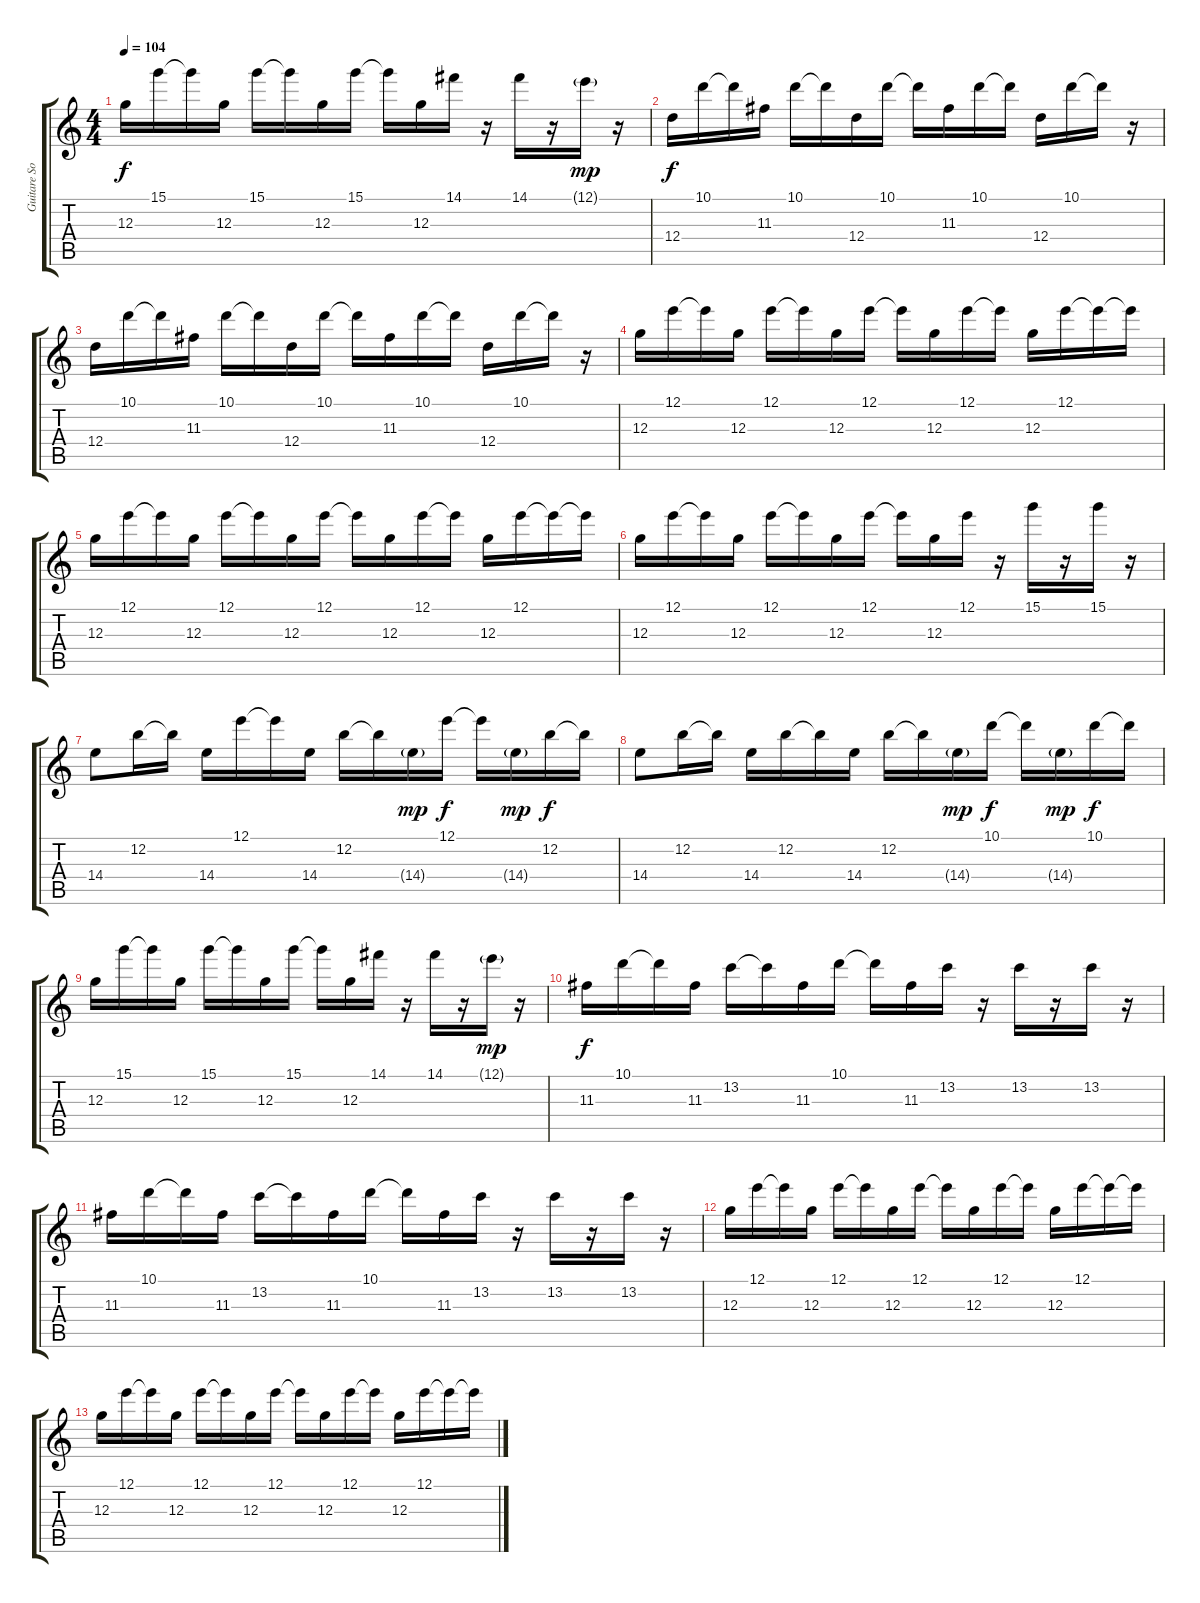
\track ("Guitare Solo" "Guitare So") {instrument acousticguitarnylon}
\staff {score tabs}
\tuning (E4 B3 G3 D3 A2 E2) {hide}
\ts (4 4)
\tempo 104
\clef g2
\ks c
12.3.16{dy f} 15.1.16 15.1{t}.16 12.3.16 15.1.16 15.1{t}.16 12.3.16 15.1.16 15.1{t}.16 12.3.16 14.1.16 r.16 14.1.16 r.16 12.1{g}.16{dy mp} r.16 |
12.4.16{dy f volume 7} 10.1.16 10.1{t}.16 11.3.16 10.1.16 10.1{t}.16 12.4.16 10.1.16 10.1{t}.16 11.3.16 10.1.16 10.1{t}.16 12.4.16 10.1.16 10.1{t}.16 r.16 |
12.4.16{volume 8} 10.1.16 10.1{t}.16 11.3.16 10.1.16 10.1{t}.16 12.4.16 10.1.16 10.1{t}.16 11.3.16 10.1.16 10.1{t}.16 12.4.16 10.1.16 10.1{t}.16 r.16 |
12.3.16 12.1.16 12.1{t}.16 12.3.16 12.1.16 12.1{t}.16 12.3.16 12.1.16 12.1{t}.16 12.3.16 12.1.16 12.1{t}.16 12.3.16 12.1.16 12.1{t}.16 12.1{t}.16 |
12.3.16 12.1.16 12.1{t}.16 12.3.16 12.1.16 12.1{t}.16 12.3.16 12.1.16 12.1{t}.16 12.3.16 12.1.16 12.1{t}.16 12.3.16 12.1.16 12.1{t}.16 12.1{t}.16 |
12.3.16 12.1.16 12.1{t}.16 12.3.16 12.1.16 12.1{t}.16 12.3.16 12.1.16 12.1{t}.16 12.3.16 12.1.16 r.16 15.1.16 r.16 15.1.16 r.16 |
14.4.8 12.2.16 12.2{t}.16 14.4.16 12.1.16 12.1{t}.16 14.4.16 12.2.16 12.2{t}.16 14.4{g}.16{dy mp} 12.1.16{dy f} 12.1{t}.16 14.4{g}.16{dy mp} 12.2.16{dy f} 12.2{t}.16 |
14.4.8 12.2.16 12.2{t}.16 14.4.16 12.2.16 12.2{t}.16 14.4.16 12.2.16 12.2{t}.16 14.4{g}.16{dy mp} 10.1.16{dy f} 10.1{t}.16 14.4{g}.16{dy mp} 10.1.16{dy f} 10.1{t}.16 |
12.3.16 15.1.16 15.1{t}.16 12.3.16 15.1.16 15.1{t}.16 12.3.16 15.1.16 15.1{t}.16 12.3.16 14.1.16 r.16 14.1.16 r.16 12.1{g}.16{dy mp} r.16 |
11.3.16{dy f volume 5} 10.1.16 10.1{t}.16 11.3.16 13.2.16 13.2{t}.16 11.3.16 10.1.16 10.1{t}.16 11.3.16 13.2.16 r.16 13.2.16 r.16 13.2.16 r.16 |
11.3.16 10.1.16 10.1{t}.16 11.3.16 13.2.16 13.2{t}.16 11.3.16 10.1.16 10.1{t}.16 11.3.16 13.2.16 r.16 13.2.16 r.16 13.2.16 r.16 |
12.3.16 12.1.16 12.1{t}.16 12.3.16 12.1.16 12.1{t}.16 12.3.16 12.1.16 12.1{t}.16 12.3.16 12.1.16 12.1{t}.16 12.3.16 12.1.16 12.1{t}.16 12.1{t}.16 |
12.3.16 12.1.16 12.1{t}.16 12.3.16 12.1.16 12.1{t}.16 12.3.16 12.1.16 12.1{t}.16 12.3.16 12.1.16 12.1{t}.16 12.3.16 12.1.16 12.1{t}.16 12.1{t}.16
